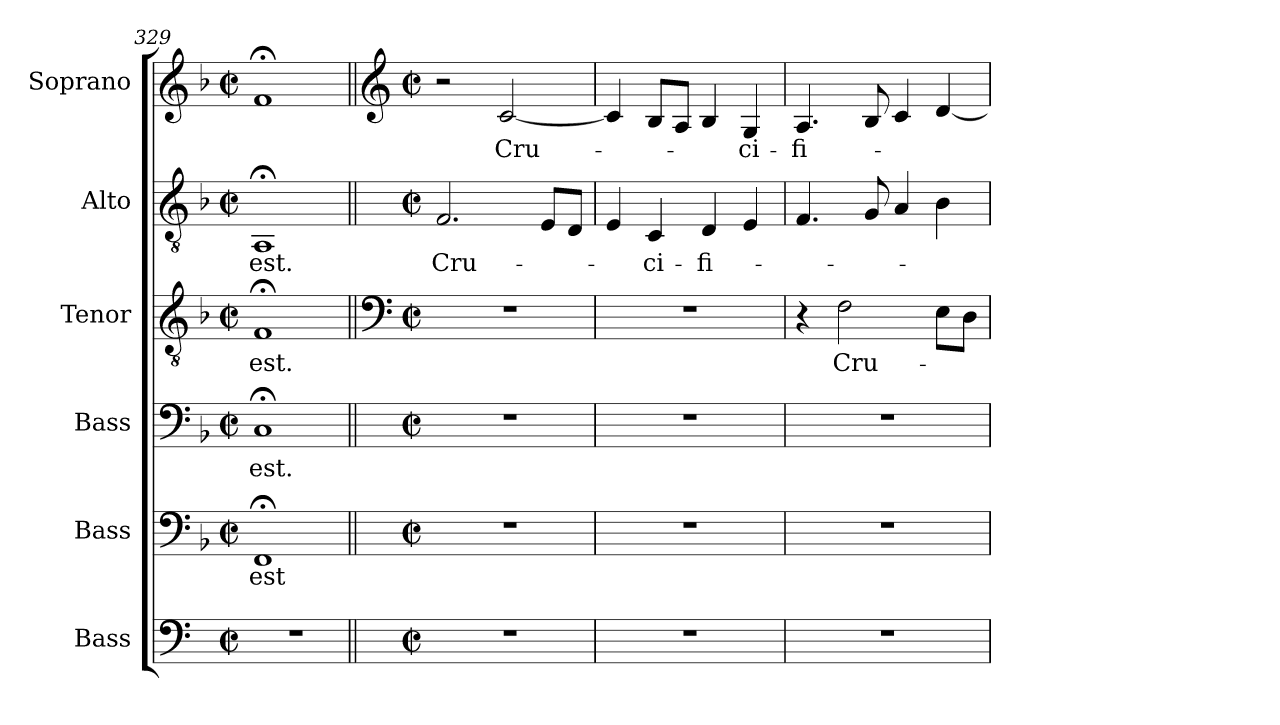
**kern	**kern	**text	**kern	**text	**kern	**text	**kern	**text	**kern	**text
*part6	*part5	*part5	*part4	*part4	*part3	*part3	*part2	*part2	*part1	*part1
*staff6	*staff5	*staff5	*staff4	*staff4	*staff3	*staff3	*staff2	*staff2	*staff1	*staff1
*I"Bass	*I"Bass	*	*I"Bass	*	*I"Tenor	*	*I"Alto	*	*I"Soprano	*
*I'B.	*I'B.	*	*I'B.	*	*I'T.	*	*I'A.	*	*I'S.	*
*clefF4	*clefF4	*	*clefF4	*	*clefGv2	*	*clefGv2	*	*clefG2	*
*	*	*	*	*	*ITrd7c12	*	*	*	*	*
*k[]	*k[b-]	*	*k[b-]	*	*k[b-]	*	*k[b-]	*	*k[b-]	*
*C:	*F:	*	*F:	*	*F:	*	*F:	*	*F:	*
*M2/2	*M2/2	*	*M2/2	*	*M2/2	*	*M2/2	*	*M2/2	*
*met(c|)	*met(c|)	*	*met(c|)	*	*met(c|)	*	*met(c|)	*	*met(c|)	*
=329	=329	=329	=329	=329	=329	=329	=329	=329	=329	=329
!	!	!LO:LY:b:color=#000000	!	!	!	!	!	!	!	!
!	!	!	!	!LO:LY:b:color=#000000	!	!	!	!	!	!
!	!	!	!	!	!	!LO:LY:b:color=#000000	!	!	!	!
!	!	!	!	!	!	!	!	!LO:LY:b:color=#000000	!	!
1r	1FF;i	est	1C;i	est.	1FF;i	est.	1AA;i	est.	1f;i	.
!!LO:LB:g=z
=330||	=330||	=330||	=330||	=330||	=330||	=330||	=330||	=330||	=330||	=330||
*	*	*	*	*	*clefF4	*	*	*	*clefG2	*
*M2/2	*M2/2	*	*M2/2	*	*M2/2	*	*M2/2	*	*M2/2	*
*met(c|)	*met(c|)	*	*met(c|)	*	*met(c|)	*	*met(c|)	*	*met(c|)	*
!	!	!	!	!	!	!	!	!LO:LY:b:color=#000000	!	!
1r	1r	.	1r	.	1r	.	2.Fi/	Cru-	2r	.
!	!	!	!	!	!	!	!	!	!	!LO:LY:b:color=#000000
.	.	.	.	.	.	.	.	.	[2ci/	Cru-
.	.	.	.	.	.	.	8Ei/L	.	.	.
.	.	.	.	.	.	.	8Di/J	.	.	.
=331	=331	=331	=331	=331	=331	=331	=331	=331	=331	=331
1r	1r	.	1r	.	1r	.	4Ei/	.	4ci/]	.
!	!	!	!	!	!	!	!	!LO:LY:b:color=#000000	!	!
.	.	.	.	.	.	.	4Ci/	-ci-	8B-i/L	.
.	.	.	.	.	.	.	.	.	8Ai/J	.
!	!	!	!	!	!	!	!	!LO:LY:b:color=#000000	!	!
.	.	.	.	.	.	.	4Di/	-fi-	4B-i/	.
!	!	!	!	!	!	!	!	!	!	!LO:LY:b:color=#000000
.	.	.	.	.	.	.	4Ei/	.	4Gi/	-ci-
=332	=332	=332	=332	=332	=332	=332	=332	=332	=332	=332
!	!	!	!	!	!	!	!	!	!	!LO:LY:b:color=#000000
1r	1r	.	1r	.	4r	.	4.Fi/	.	4.Ai/	-fi-
!	!	!	!	!	!	!LO:LY:b:color=#000000	!	!	!	!
.	.	.	.	.	2FFi\	Cru-	.	.	.	.
.	.	.	.	.	.	.	8Gi/	.	8B-i/	.
.	.	.	.	.	.	.	4Ai/	.	4ci/	.
.	.	.	.	.	8EEi\L	.	4B-i\	.	[4di/	.
.	.	.	.	.	8DDi\J	.	.	.	.	.
=	=	=	=	=	=	=	=	=	=	=
*-	*-	*-	*-	*-	*-	*-	*-	*-	*-	*-
